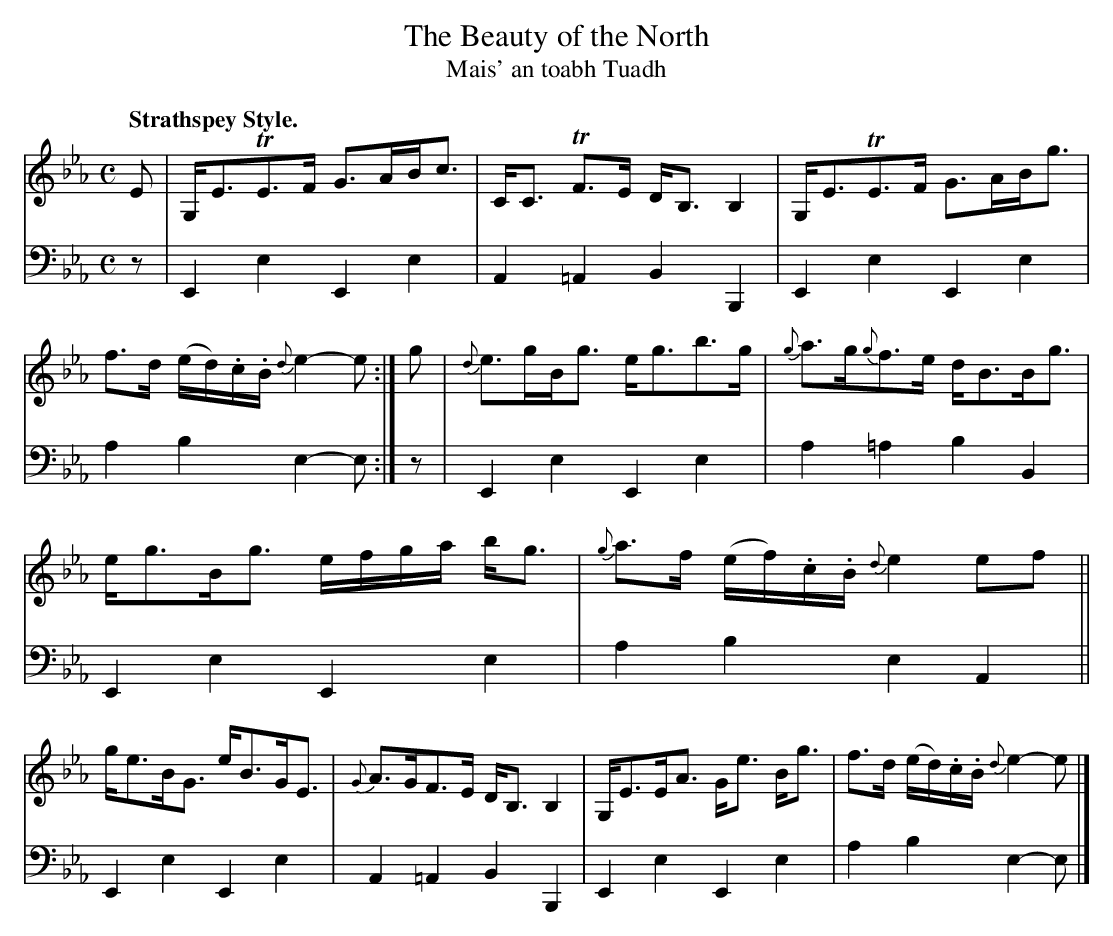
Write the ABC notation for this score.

X:1
T: The Beauty of the North
T: Mais' an toabh Tuadh
M: C
L: 1/16
Q: "Strathspey Style."
K: Eb
V: 1 staves=2
E2 |\
G,E3TE3F G3ABc3 | CC3 TF3E DB,3 B,4 |\
G,E3TE3F G3ABg3 | f3d (ed).c.B {d}e4-e2 :|\
g2 |\
{d}e3gBg3 eg3b3g | {g}a3g{g}f3e dB3Bg3 |
eg3Bg3 efga bg3 | {g}a3f (ef).c.B {d}e4 e2f2 ||\
ge3BG3 eB3GE3 | {G}A3GF3E DB,3B,4 |\
G,E3EA3 Ge3 Bg3 | f3d (ed).c.B {d}e4-e2 |]
V: 2 clef=bass middle=d
z2 | E4e4 E4e4 | A4=A4 B4B,4 | E4e4 E4e4 | a4b4 e4-e2 :| z2 |
E4e4 E4e4 | a4=a4 b4B4 | E4e4 E4e4 | a4b4 e4A4 || E4e4 E4e4 |
A4=A4 B4B,4 | E4e4 E4e4 | a4b4 e4-e2 |]
